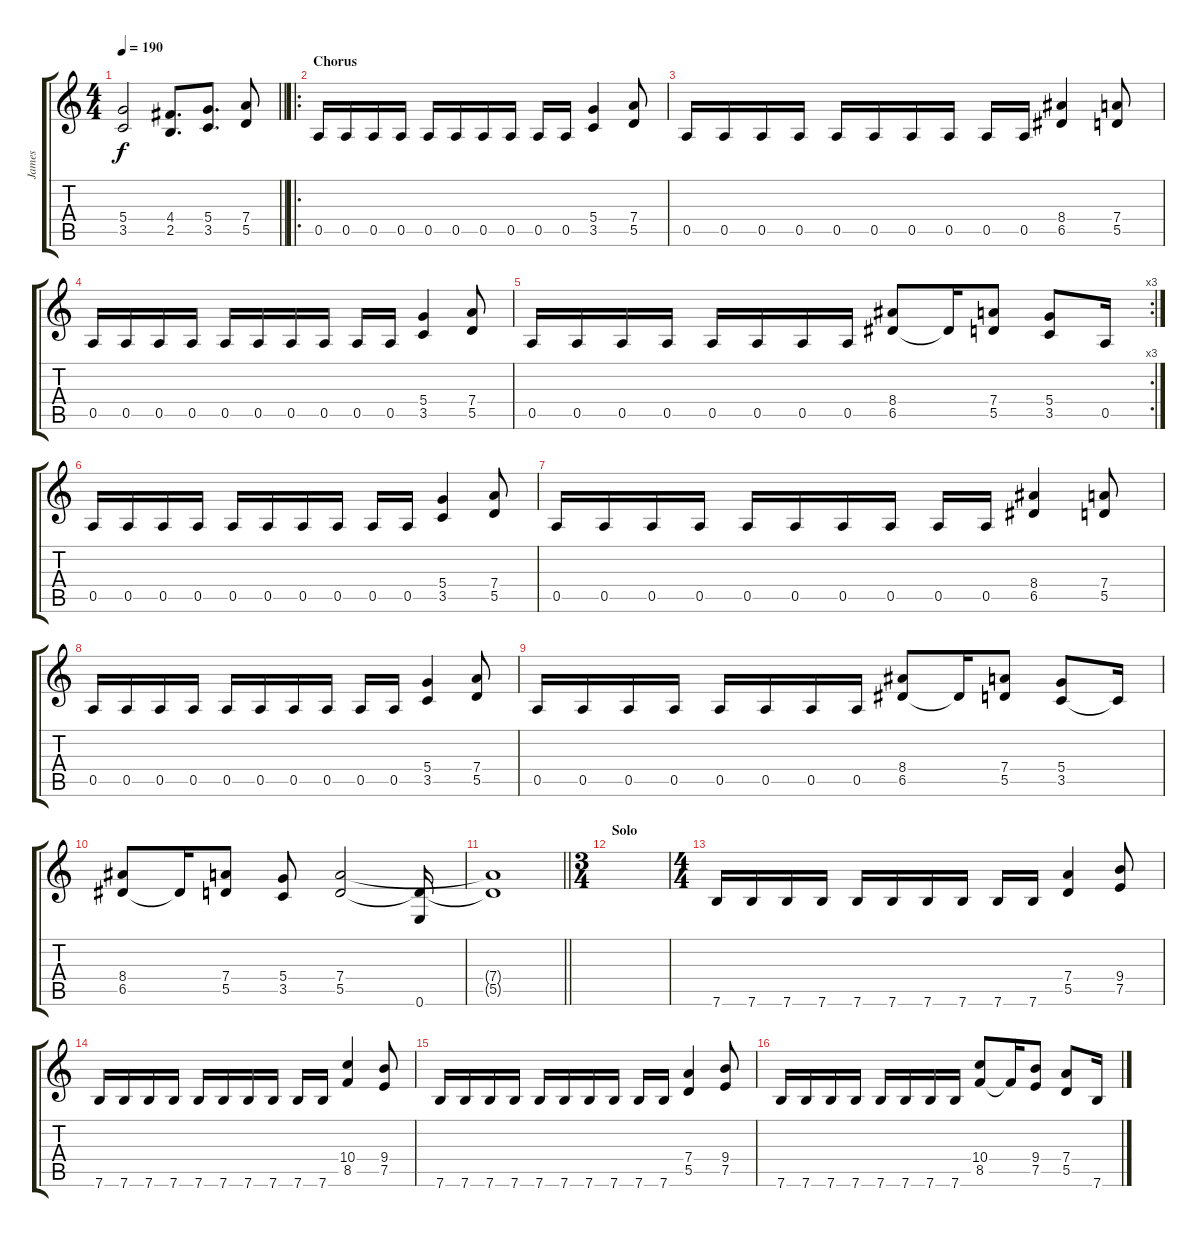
\track ("James" "James") {instrument distortionguitar}
\staff {score tabs}
\tuning (E4 B3 G3 D3 A2 E2) {hide}
\ts (4 4)
\tempo 190
\clef g2
\barLineRight lightlight
\ks c
(5.4 3.5).2{dy f} (4.4 2.5).8{d} (5.4 3.5).8{d} (7.4 5.5).8 |
\ro
\section ("" "Chorus")
0.5.16 0.5.16 0.5.16 0.5.16 0.5.16 0.5.16 0.5.16 0.5.16 0.5.16 0.5.16 (5.4 3.5).4 (7.4 5.5).8 |
0.5.16 0.5.16 0.5.16 0.5.16 0.5.16 0.5.16 0.5.16 0.5.16 0.5.16 0.5.16 (8.4 6.5).4 (7.4 5.5).8 |
0.5.16 0.5.16 0.5.16 0.5.16 0.5.16 0.5.16 0.5.16 0.5.16 0.5.16 0.5.16 (5.4 3.5).4 (7.4 5.5).8 |
\rc 3
0.5.16 0.5.16 0.5.16 0.5.16 0.5.16 0.5.16 0.5.16 0.5.16 (8.4 6.5).8 6.5{t}.16 (7.4 5.5).8 (5.4 3.5).8 0.5.16 |
0.5.16 0.5.16 0.5.16 0.5.16 0.5.16 0.5.16 0.5.16 0.5.16 0.5.16 0.5.16 (5.4 3.5).4 (7.4 5.5).8 |
0.5.16 0.5.16 0.5.16 0.5.16 0.5.16 0.5.16 0.5.16 0.5.16 0.5.16 0.5.16 (8.4 6.5).4 (7.4 5.5).8 |
0.5.16 0.5.16 0.5.16 0.5.16 0.5.16 0.5.16 0.5.16 0.5.16 0.5.16 0.5.16 (5.4 3.5).4 (7.4 5.5).8 |
0.5.16 0.5.16 0.5.16 0.5.16 0.5.16 0.5.16 0.5.16 0.5.16 (8.4 6.5).8 6.5{t}.16 (7.4 5.5).8 (5.4 3.5).8 3.5{t}.16 |
(8.4 6.5).8 6.5{t}.16 (7.4 5.5).8 (5.4 3.5).8 (7.4 5.5).2 (5.5{t} 0.6).16 |
\barLineRight lightlight
(7.4{t} 5.5{t}).1 |
\ts (3 4)
\section ("" "Solo")
|
\ts (4 4)
7.6.16 7.6.16 7.6.16 7.6.16 7.6.16 7.6.16 7.6.16 7.6.16 7.6.16 7.6.16 (7.4 5.5).4 (9.4 7.5).8 |
7.6.16 7.6.16 7.6.16 7.6.16 7.6.16 7.6.16 7.6.16 7.6.16 7.6.16 7.6.16 (10.4 8.5).4 (9.4 7.5).8 |
7.6.16 7.6.16 7.6.16 7.6.16 7.6.16 7.6.16 7.6.16 7.6.16 7.6.16 7.6.16 (7.4 5.5).4 (9.4 7.5).8 |
7.6.16 7.6.16 7.6.16 7.6.16 7.6.16 7.6.16 7.6.16 7.6.16 (10.4 8.5).8 8.5{t}.16 (9.4 7.5).8 (7.4 5.5).8 7.6.16
